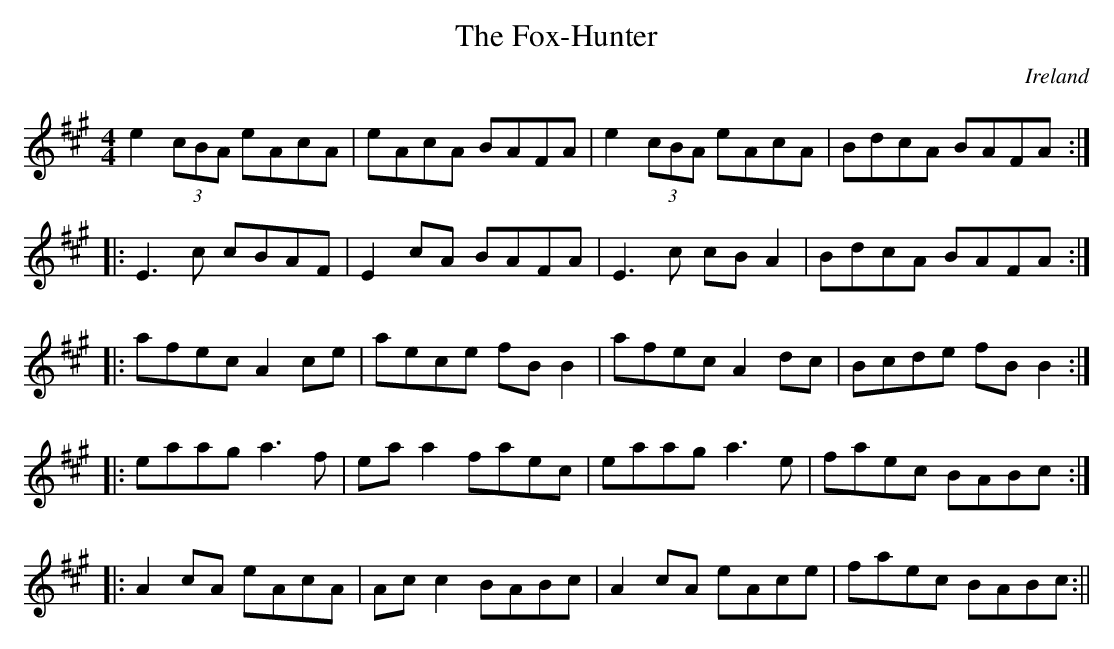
X:1
T:The Fox-Hunter
O:Ireland
M:4/4
K:A major
e2 (3cBA eAcA |eAcA BAFA |e2 (3cBA eAcA |BdcA BAFA ::
E3 c cBAF |E2 cA BAFA |E3 c cB A2 |BdcA BAFA ::
afec A2 ce |aece fB B2 |afec A2 dc |Bcde fB B2 ::
eaag a3 f |ea a2 faec |eaag a3 e |faec BABc ::
A2 cA eAcA |Ac c2 BABc |A2 cA eAce |faec BABc :||
